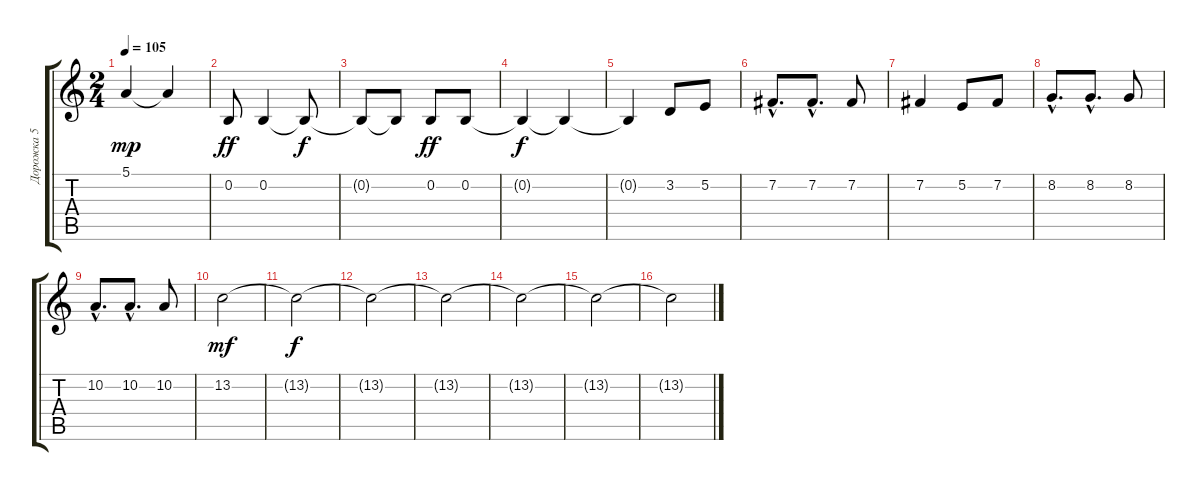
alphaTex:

\track ("Дорожка 5" "Дорожка 5") {instrument cello}
\staff {score tabs}
\tuning (E4 B3 G3 D3 A2 E2) {hide}
\ts (2 4)
\tempo 105
\clef g2
\ks c
5.1.4{dy mp} 5.1{t}.4 |
0.2.8{dy ff} 0.2.4 0.2{t}.8{dy f} |
0.2{t}.8 0.2{t}.8 0.2.8{dy ff} 0.2.8 |
0.2{t}.4{dy f} 0.2{t}.4 |
0.2{t}.4 3.2.8 5.2.8 |
7.2{hac}.8{d} 7.2{hac}.8{d} 7.2.8 |
7.2.4 5.2.8 7.2.8 |
8.2{hac}.8{d} 8.2{hac}.8{d} 8.2.8 |
10.2{hac}.8{d} 10.2{hac}.8{d} 10.2.8 |
13.2.2{dy mf} |
13.2{t}.2{dy f volume 0} |
13.2{t}.2 |
13.2{t}.2 |
13.2{t}.2 |
13.2{t}.2 |
13.2{t}.2
